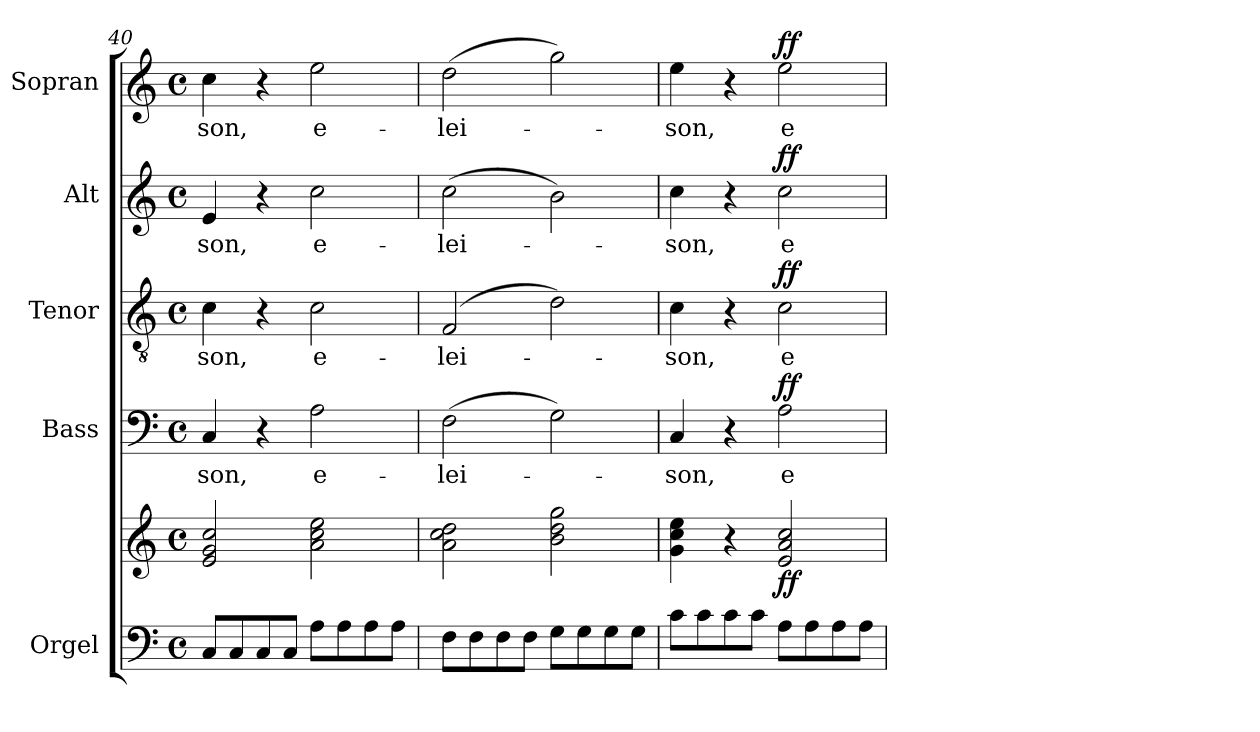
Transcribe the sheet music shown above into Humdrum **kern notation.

**kern	**kern	**dynam	**kern	**text	**dynam	**kern	**text	**dynam	**kern	**text	**dynam	**kern	**text	**dynam
*part5	*part5	*part5	*part4	*part4	*part4	*part3	*part3	*part3	*part2	*part2	*part2	*part1	*part1	*part1
*staff6	*staff5	*staff5/6	*staff4	*staff4	*staff4	*staff3	*staff3	*staff3	*staff2	*staff2	*staff2	*staff1	*staff1	*staff1
*I"Orgel	*	*	*I"Bass	*	*	*I"Tenor	*	*	*I"Alt	*	*	*I"Sopran	*	*
*I'Org.	*	*	*I'B.	*	*	*I'T.	*	*	*I'A.	*	*	*I'S.	*	*
*clefF4	*clefG2	*	*clefF4	*	*	*clefGv2	*	*	*clefG2	*	*	*clefG2	*	*
*k[]	*k[]	*	*k[]	*	*	*k[]	*	*	*k[]	*	*	*k[]	*	*
*C:	*C:	*	*C:	*	*	*C:	*	*	*C:	*	*	*C:	*	*
*M4/4	*M4/4	*	*M4/4	*	*	*M4/4	*	*	*M4/4	*	*	*M4/4	*	*
*met(c)	*met(c)	*	*met(c)	*	*	*met(c)	*	*	*met(c)	*	*	*met(c)	*	*
=40	=40	=40	=40	=40	=40	=40	=40	=40	=40	=40	=40	=40	=40	=40
!	!	!	!	!LO:LY:b	!	!	!LO:LY:b	!	!	!LO:LY:b	!	!	!LO:LY:b	!
8C/L	2e/ 2g/ 2cc/	.	4C/	-son,	.	4c\	-son,	.	4e/	-son,	.	4cc\	-son,	.
8C/	.	.	.	.	.	.	.	.	.	.	.	.	.	.
8C/	.	.	4r	.	.	4r	.	.	4r	.	.	4r	.	.
8C/J	.	.	.	.	.	.	.	.	.	.	.	.	.	.
!	!	!	!	!LO:LY:b	!	!	!LO:LY:b	!	!	!LO:LY:b	!	!	!LO:LY:b	!
8A\L	2a\ 2cc\ 2ee\	.	2A\	e-	.	2c\	e-	.	2cc\	e-	.	2ee\	e-	.
8A\	.	.	.	.	.	.	.	.	.	.	.	.	.	.
8A\	.	.	.	.	.	.	.	.	.	.	.	.	.	.
8A\J	.	.	.	.	.	.	.	.	.	.	.	.	.	.
=41	=41	=41	=41	=41	=41	=41	=41	=41	=41	=41	=41	=41	=41	=41
!	!	!	!	!LO:LY:b	!	!	!LO:LY:b	!	!	!LO:LY:b	!	!	!LO:LY:b	!
8F\L	2a\ 2cc\ 2dd\	.	(>2F\	-lei-	.	(2F/	-lei-	.	(>2cc\	-lei-	.	(>2dd\	-lei-	.
8F\	.	.	.	.	.	.	.	.	.	.	.	.	.	.
8F\	.	.	.	.	.	.	.	.	.	.	.	.	.	.
8F\J	.	.	.	.	.	.	.	.	.	.	.	.	.	.
8G\L	2b\ 2dd\ 2gg\	.	2G\)	.	.	2d\)	.	.	2b\)	.	.	2gg\)	.	.
8G\	.	.	.	.	.	.	.	.	.	.	.	.	.	.
8G\	.	.	.	.	.	.	.	.	.	.	.	.	.	.
8G\J	.	.	.	.	.	.	.	.	.	.	.	.	.	.
=42	=42	=42	=42	=42	=42	=42	=42	=42	=42	=42	=42	=42	=42	=42
!	!	!	!	!LO:LY:b	!	!	!LO:LY:b	!	!	!LO:LY:b	!	!	!LO:LY:b	!
8c\L	4g\ 4cc\ 4ee\	.	4C/	-son,	.	4c\	-son,	.	4cc\	-son,	.	4ee\	-son,	.
8c\	.	.	.	.	.	.	.	.	.	.	.	.	.	.
8c\	4r	.	4r	.	.	4r	.	.	4r	.	.	4r	.	.
8c\J	.	.	.	.	.	.	.	.	.	.	.	.	.	.
!	!	!LO:DY:b	!	!LO:LY:b	!LO:DY:a	!	!LO:LY:b	!LO:DY:a	!	!LO:LY:b	!LO:DY:a	!	!LO:LY:b	!LO:DY:a
8A\L	2e/ 2a/ 2cc/	ff	2A\	e-	ff	2c\	e-	ff	2cc\	e-	ff	2ee\	e-	ff
8A\	.	.	.	.	.	.	.	.	.	.	.	.	.	.
8A\	.	.	.	.	.	.	.	.	.	.	.	.	.	.
8A\J	.	.	.	.	.	.	.	.	.	.	.	.	.	.
=	=	=	=	=	=	=	=	=	=	=	=	=	=	=
*-	*-	*-	*-	*-	*-	*-	*-	*-	*-	*-	*-	*-	*-	*-
